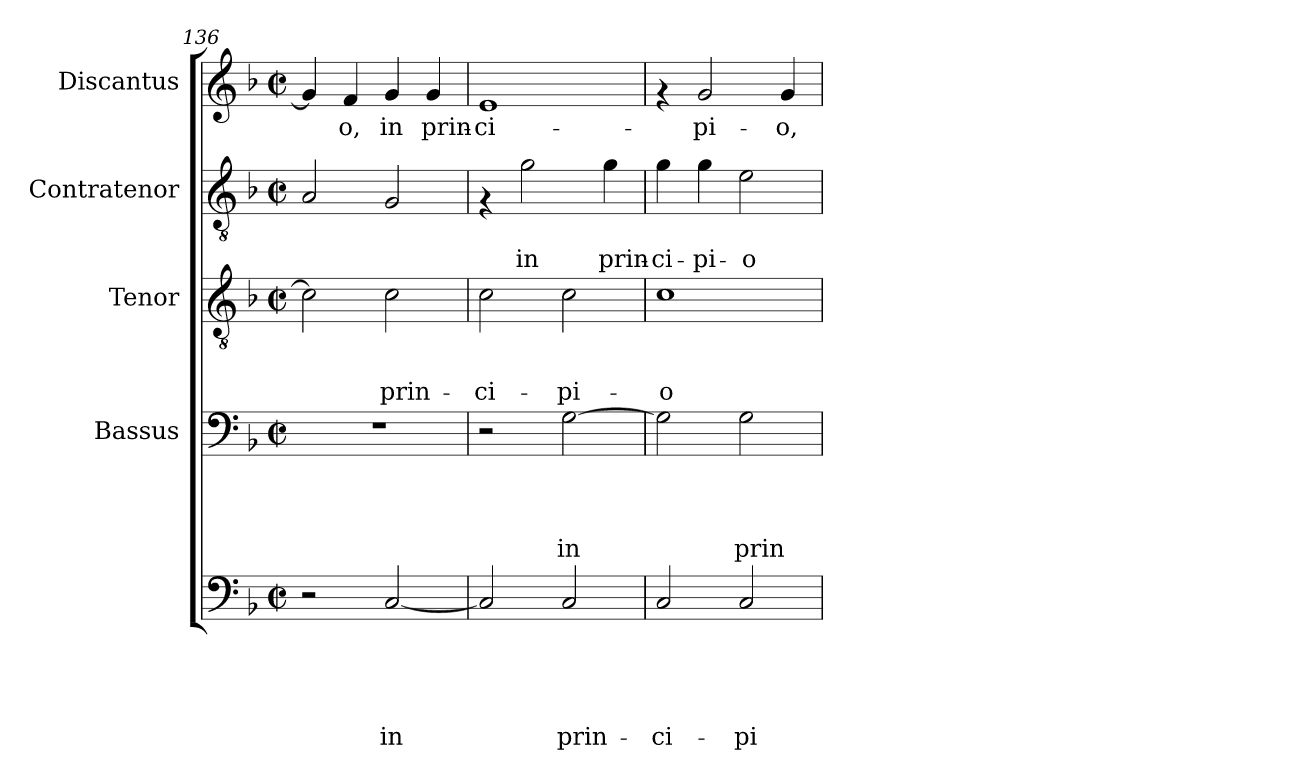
**kern	**text	**text	**text	**text	**text	**kern	**text	**text	**text	**text	**kern	**text	**text	**text	**kern	**text	**text	**kern	**text
*part5	*part5	*part5	*part5	*part5	*part5	*part4	*part4	*part4	*part4	*part4	*part3	*part3	*part3	*part3	*part2	*part2	*part2	*part1	*part1
*staff5	*staff5	*staff5	*staff5	*staff5	*staff5	*staff4	*staff4	*staff4	*staff4	*staff4	*staff3	*staff3	*staff3	*staff3	*staff2	*staff2	*staff2	*staff1	*staff1
*	*	*	*	*	*	*I"Bassus	*	*	*	*	*I"Tenor	*	*	*	*I"Contratenor	*	*	*I"Discantus	*
*clefF4	*	*	*	*	*	*clefF4	*	*	*	*	*clefGv2	*	*	*	*clefGv2	*	*	*clefG2	*
*k[b-]	*	*	*	*	*	*k[b-]	*	*	*	*	*k[b-]	*	*	*	*k[b-]	*	*	*k[b-]	*
*F:	*	*	*	*	*	*F:	*	*	*	*	*F:	*	*	*	*F:	*	*	*F:	*
*M2/2	*	*	*	*	*	*M2/2	*	*	*	*	*M2/2	*	*	*	*M2/2	*	*	*M2/2	*
*met(c|)	*	*	*	*	*	*met(c|)	*	*	*	*	*met(c|)	*	*	*	*met(c|)	*	*	*met(c|)	*
=136	=136	=136	=136	=136	=136	=136	=136	=136	=136	=136	=136	=136	=136	=136	=136	=136	=136	=136	=136
2r	.	.	.	.	.	1r	.	.	.	.	2c\]	.	.	.	2A/	.	.	4g/]	.
!	!	!	!	!	!	!	!	!	!	!	!	!	!	!	!	!	!	!	!LO:LY:b
.	.	.	.	.	.	.	.	.	.	.	.	.	.	.	.	.	.	4f/	-o,
!	!	!	!	!	!LO:LY:b	!	!	!	!	!	!	!	!	!LO:LY:b:rj	!	!	!	!	!LO:LY:b
[>2C/	.	.	.	.	in	.	.	.	.	.	2c\	.	.	prin-	2G/	.	.	4g/	in
!	!	!	!	!	!	!	!	!	!	!	!	!	!	!	!	!	!	!	!LO:LY:b
.	.	.	.	.	.	.	.	.	.	.	.	.	.	.	.	.	.	4g/	prin-
!!LO:PB:g=z
=137	=137	=137	=137	=137	=137	=137	=137	=137	=137	=137	=137	=137	=137	=137	=137	=137	=137	=137	=137
!	!	!	!	!	!	!	!	!	!	!	!	!	!	!LO:LY:b:rj	!	!	!	!	!LO:LY:b
2C/]	.	.	.	.	.	2r	.	.	.	.	2c\	.	.	-ci-	4rF	.	.	1e	-ci-
!	!	!	!	!	!	!	!	!	!	!	!	!	!	!	!	!	!LO:LY:b	!	!
.	.	.	.	.	.	.	.	.	.	.	.	.	.	.	2g\	.	in	.	.
!	!	!	!	!	!LO:LY:b	!	!	!	!	!LO:LY:b	!	!	!	!LO:LY:b:rj	!	!	!	!	!
2C/	.	.	.	.	prin-	[>2G\	.	.	.	in	2c\	.	.	-pi-	.	.	.	.	.
!	!	!	!	!	!	!	!	!	!	!	!	!	!	!	!	!	!LO:LY:b	!	!
.	.	.	.	.	.	.	.	.	.	.	.	.	.	.	4g\	.	prin-	.	.
=138	=138	=138	=138	=138	=138	=138	=138	=138	=138	=138	=138	=138	=138	=138	=138	=138	=138	=138	=138
!	!	!	!	!	!LO:LY:b	!	!	!	!	!	!	!	!	!LO:LY:b:rj	!	!	!LO:LY:b	!	!
2C/	.	.	.	.	-ci-	2G\]	.	.	.	.	1c	.	.	-o	4g\	.	-ci-	4rf	.
!	!	!	!	!	!	!	!	!	!	!	!	!	!	!	!	!	!LO:LY:b	!	!LO:LY:b
.	.	.	.	.	.	.	.	.	.	.	.	.	.	.	4g\	.	-pi-	2g/	-pi-
!	!	!	!	!	!LO:LY:b	!	!	!	!	!LO:LY:b	!	!	!	!	!	!	!LO:LY:b	!	!
2C/	.	.	.	.	-pi-	2G\	.	.	.	prin-	.	.	.	.	2e\	.	-o	.	.
!	!	!	!	!	!	!	!	!	!	!	!	!	!	!	!	!	!	!	!LO:LY:b
.	.	.	.	.	.	.	.	.	.	.	.	.	.	.	.	.	.	4g/	-o,
=	=	=	=	=	=	=	=	=	=	=	=	=	=	=	=	=	=	=	=
*-	*-	*-	*-	*-	*-	*-	*-	*-	*-	*-	*-	*-	*-	*-	*-	*-	*-	*-	*-
